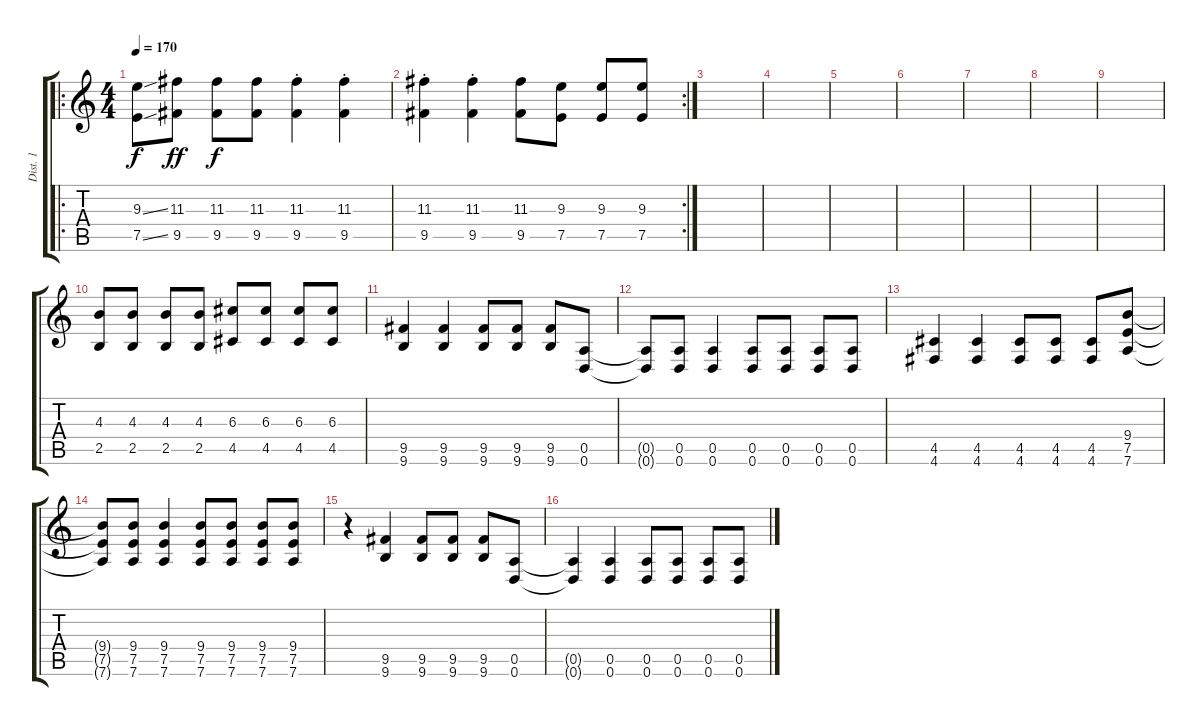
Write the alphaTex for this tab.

\track ("Dist. 1" "Dist. 1") {instrument overdrivenguitar}
\staff {score tabs}
\tuning (E4 B3 G3 D3 A2 D2) {hide}
\ro
\ts (4 4)
\tempo 170
\clef g2
\ks c
(9.3{ss} 7.5{ss}).8{dy f volume 16} (11.3 9.5).8{dy ff} (11.3 9.5).8{dy f} (11.3 9.5).8 (11.3{st} 9.5{st}).4 (11.3{st} 9.5{st}).4 |
\rc 2
(11.3{st} 9.5{st}).4 (11.3{st} 9.5{st}).4 (11.3 9.5).8 (9.3 7.5).8 (9.3 7.5).8 (9.3 7.5).8 |
|
|
|
|
|
|
|
(4.3 2.5).8{volume 16} (4.3 2.5).8 (4.3 2.5).8 (4.3 2.5).8 (6.3 4.5).8 (6.3 4.5).8 (6.3 4.5).8 (6.3 4.5).8 |
(9.5 9.6).4 (9.5 9.6).4 (9.5 9.6).8 (9.5 9.6).8 (9.5 9.6).8 (0.5 0.6).8 |
(0.5{t} 0.6{t}).8 (0.5 0.6).8 (0.5 0.6).4 (0.5 0.6).8 (0.5 0.6).8 (0.5 0.6).8 (0.5 0.6).8 |
(4.5 4.6).4 (4.5 4.6).4 (4.5 4.6).8 (4.5 4.6).8 (4.5 4.6).8 (9.4 7.5 7.6).8 |
(9.4{t} 7.5{t} 7.6{t}).8 (9.4 7.5 7.6).8 (9.4 7.5 7.6).4 (9.4 7.5 7.6).8 (9.4 7.5 7.6).8 (9.4 7.5 7.6).8 (9.4 7.5 7.6).8 |
r.4 (9.5 9.6).4 (9.5 9.6).8 (9.5 9.6).8 (9.5 9.6).8 (0.5 0.6).8 |
(0.5{t} 0.6{t}).4 (0.5 0.6).4 (0.5 0.6).8 (0.5 0.6).8 (0.5 0.6).8 (0.5 0.6).8
